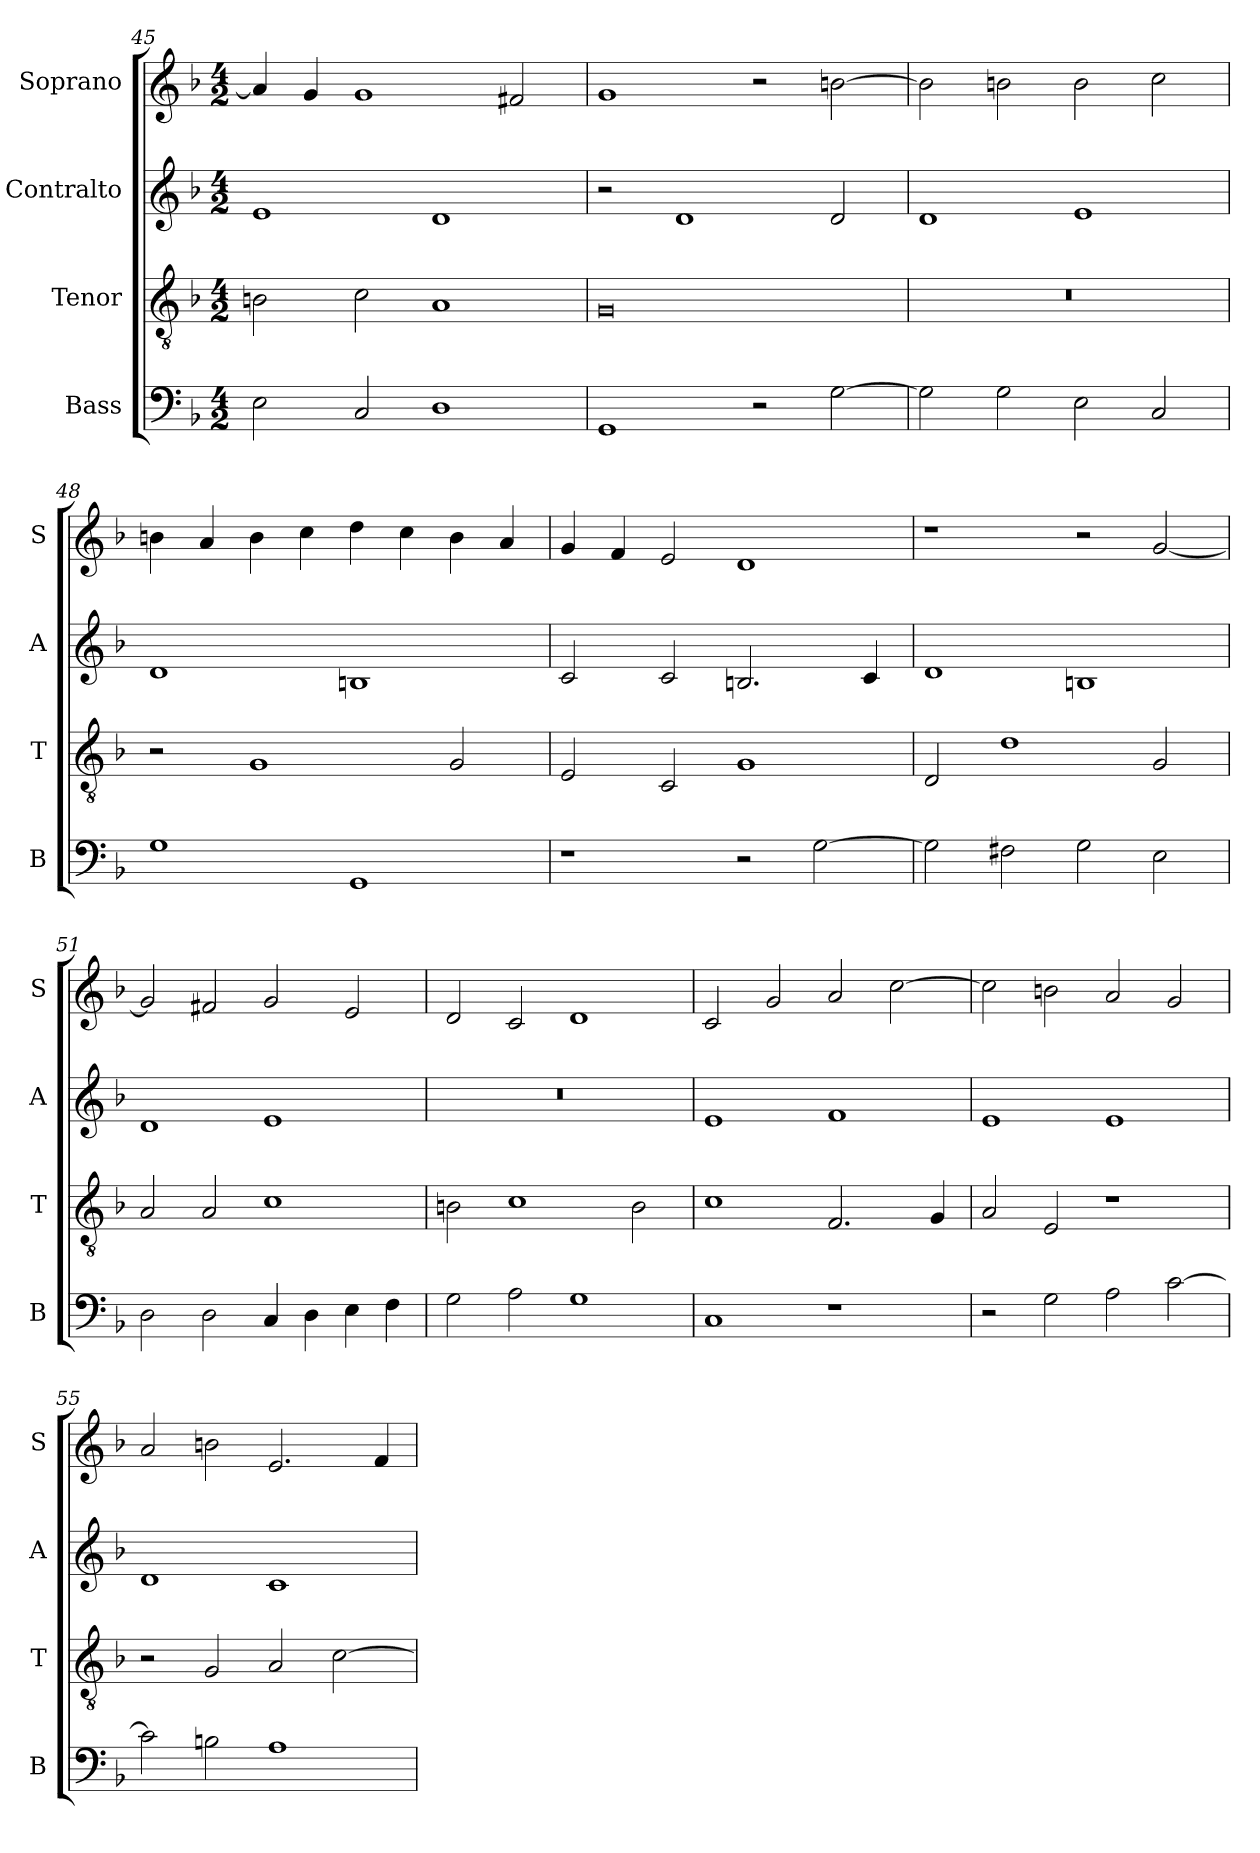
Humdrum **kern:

**kern	**kern	**kern	**kern
*part4	*part3	*part2	*part1
*staff4	*staff3	*staff2	*staff1
*I"Bass	*I"Tenor	*I"Contralto	*I"Soprano
*I'B	*I'T	*I'A	*I'S
*clefF4	*clefGv2	*clefG2	*clefG2
*k[b-]	*k[b-]	*k[b-]	*k[b-]
*M4/2	*M4/2	*M4/2	*M4/2
=45	=45	=45	=45
2E	2Bn	1e	4a]
.	.	.	4g
2C	2c	.	1g
1D	1A	1d	.
.	.	.	2f#X
=46	=46	=46	=46
1GG	0G	2r	1g
.	.	1d	.
2r	.	.	2r
[2G	.	2d	[2bn
=47	=47	=47	=47
2G]	0r	1d	2b]
2G	.	.	2bn
2E	.	1e	2b
2C	.	.	2cc
=48	=48	=48	=48
1G	2r	1d	4bn
.	.	.	4a
.	1G	.	4b
.	.	.	4cc
1GG	.	1Bn	4dd
.	.	.	4cc
.	2G	.	4b
.	.	.	4a
=49	=49	=49	=49
1r	2E	2c	4g
.	.	.	4f
.	2C	2c	2e
2r	1G	2.Bn	1d
[2G	.	.	.
.	.	4c	.
=50	=50	=50	=50
2G]	2D	1d	1r
2F#X	1d	.	.
2G	.	1Bn	2r
2E	2G	.	[2g
=51	=51	=51	=51
2D	2A	1d	2g]
2D	2A	.	2f#X
4C	1c	1e	2g
4D	.	.	.
4E	.	.	2e
4F	.	.	.
=52	=52	=52	=52
2G	2Bn	0r	2d
2A	1c	.	2c
1G	.	.	1d
.	2B	.	.
=53	=53	=53	=53
1C	1c	1e	2c
.	.	.	2g
1r	2.F	1f	2a
.	.	.	[2cc
.	4G	.	.
=54	=54	=54	=54
2r	2A	1e	2cc]
2G	2E	.	2bn
2A	1r	1e	2a
[2c	.	.	2g
=55	=55	=55	=55
2c]	2r	1d	2a
2Bn	2G	.	2bn
1A	2A	1c	2.e
.	[2c	.	.
.	.	.	4f
=	=	=	=
*-	*-	*-	*-
